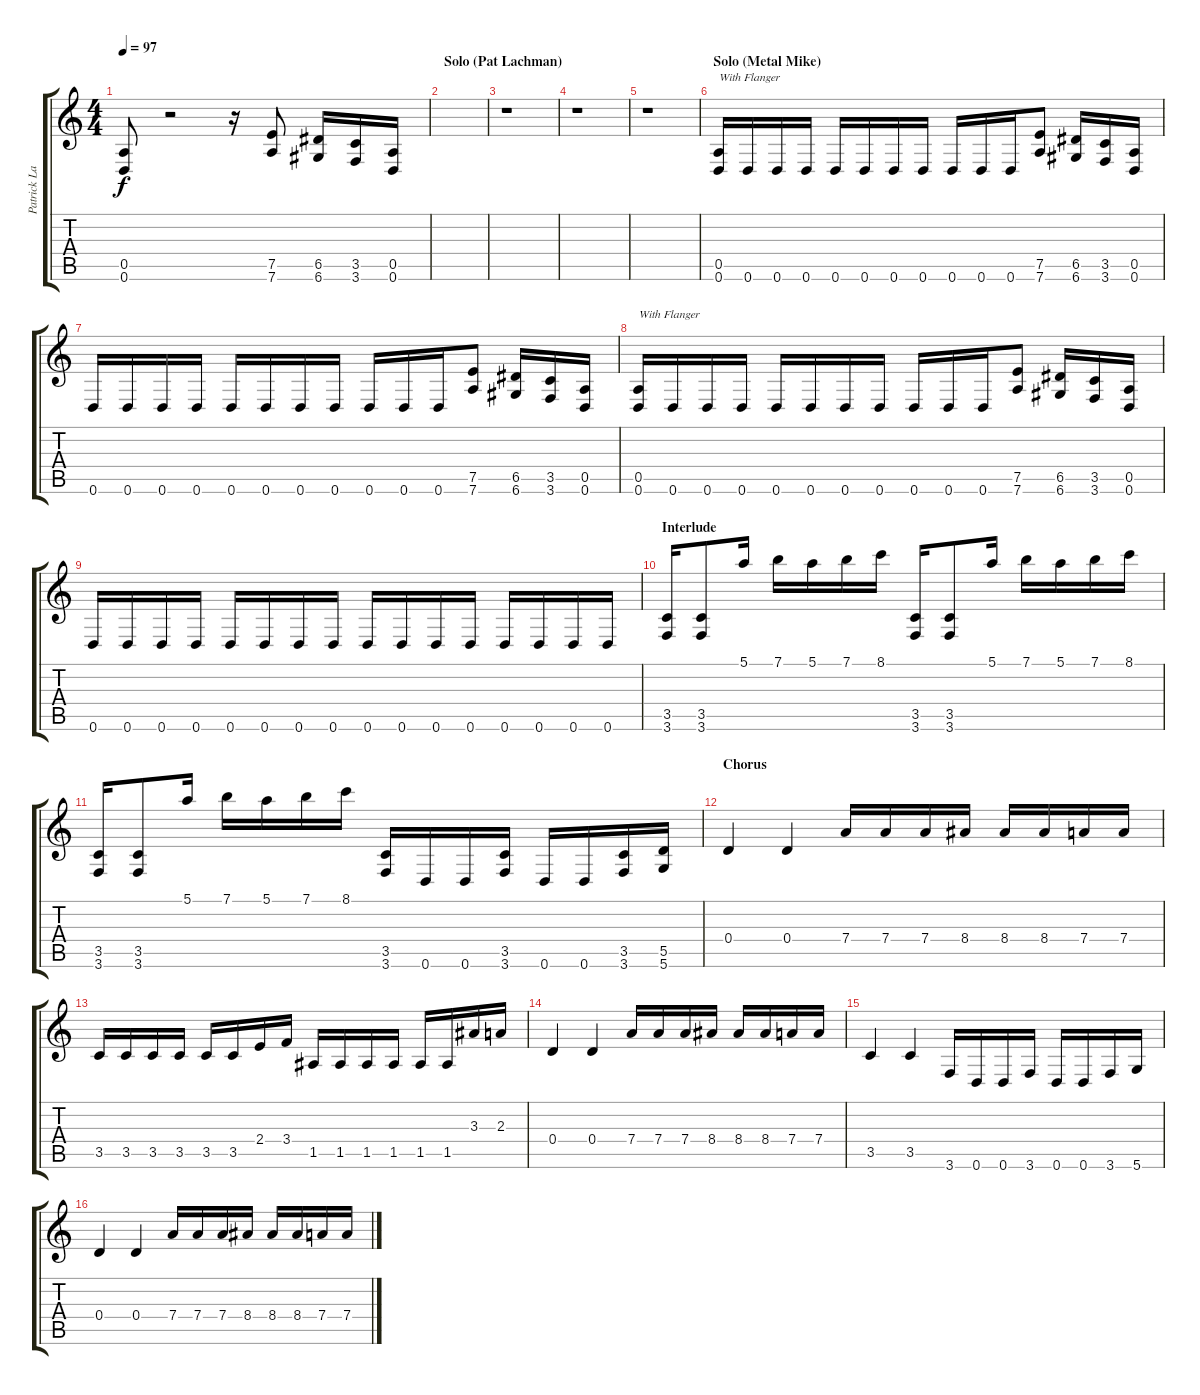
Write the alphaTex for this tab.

\track ("Patrick Lachman" "Patrick La") {instrument distortionguitar}
\staff {score tabs}
\tuning (E4 B3 G3 D3 A2 D2) {hide}
\ts (4 4)
\tempo 97
\clef g2
\ks c
(0.5{t} 0.6{t}).8{dy f} r.2 r.16 (7.5 7.6).8 (6.5 6.6).16 (3.5 3.6).16 (0.5 0.6).16 |
\section ("" "Solo (Pat Lachman)")
|
r.1 |
r.1 |
r.1 |
\section ("" "Solo (Metal Mike)")
(0.5 0.6).16{txt "With Flanger"} 0.6.16 0.6.16 0.6.16 0.6.16 0.6.16 0.6.16 0.6.16 0.6.16 0.6.16 0.6.16 (7.5 7.6).8 (6.5 6.6).16 (3.5 3.6).16 (0.5 0.6).16 |
0.6.16 0.6.16 0.6.16 0.6.16 0.6.16 0.6.16 0.6.16 0.6.16 0.6.16 0.6.16 0.6.16 (7.5 7.6).8 (6.5 6.6).16 (3.5 3.6).16 (0.5 0.6).16 |
(0.5 0.6).16{txt "With Flanger"} 0.6.16 0.6.16 0.6.16 0.6.16 0.6.16 0.6.16 0.6.16 0.6.16 0.6.16 0.6.16 (7.5 7.6).8 (6.5 6.6).16 (3.5 3.6).16 (0.5 0.6).16 |
0.6.16 0.6.16 0.6.16 0.6.16 0.6.16 0.6.16 0.6.16 0.6.16 0.6.16 0.6.16 0.6.16 0.6.16 0.6.16 0.6.16 0.6.16 0.6.16 |
\section ("" "Interlude")
(3.5 3.6).16 (3.5 3.6).8 5.1.16 7.1.16 5.1.16 7.1.16 8.1.16 (3.5 3.6).16 (3.5 3.6).8 5.1.16 7.1.16 5.1.16 7.1.16 8.1.16 |
(3.5 3.6).16 (3.5 3.6).8 5.1.16 7.1.16 5.1.16 7.1.16 8.1.16 (3.5 3.6).16 0.6.16 0.6.16 (3.5 3.6).16 0.6.16 0.6.16 (3.5 3.6).16 (5.5 5.6).16 |
\section ("" "Chorus")
0.4.4 0.4.4 7.4.16 7.4.16 7.4.16 8.4.16 8.4.16 8.4.16 7.4.16 7.4.16 |
3.5.16 3.5.16 3.5.16 3.5.16 3.5.16 3.5.16 2.4.16 3.4.16 1.5.16 1.5.16 1.5.16 1.5.16 1.5.16 1.5.16 3.3.16 2.3.16 |
0.4.4 0.4.4 7.4.16 7.4.16 7.4.16 8.4.16 8.4.16 8.4.16 7.4.16 7.4.16 |
3.5.4 3.5.4 3.6.16 0.6.16 0.6.16 3.6.16 0.6.16 0.6.16 3.6.16 5.6.16 |
0.4.4 0.4.4 7.4.16 7.4.16 7.4.16 8.4.16 8.4.16 8.4.16 7.4.16 7.4.16
